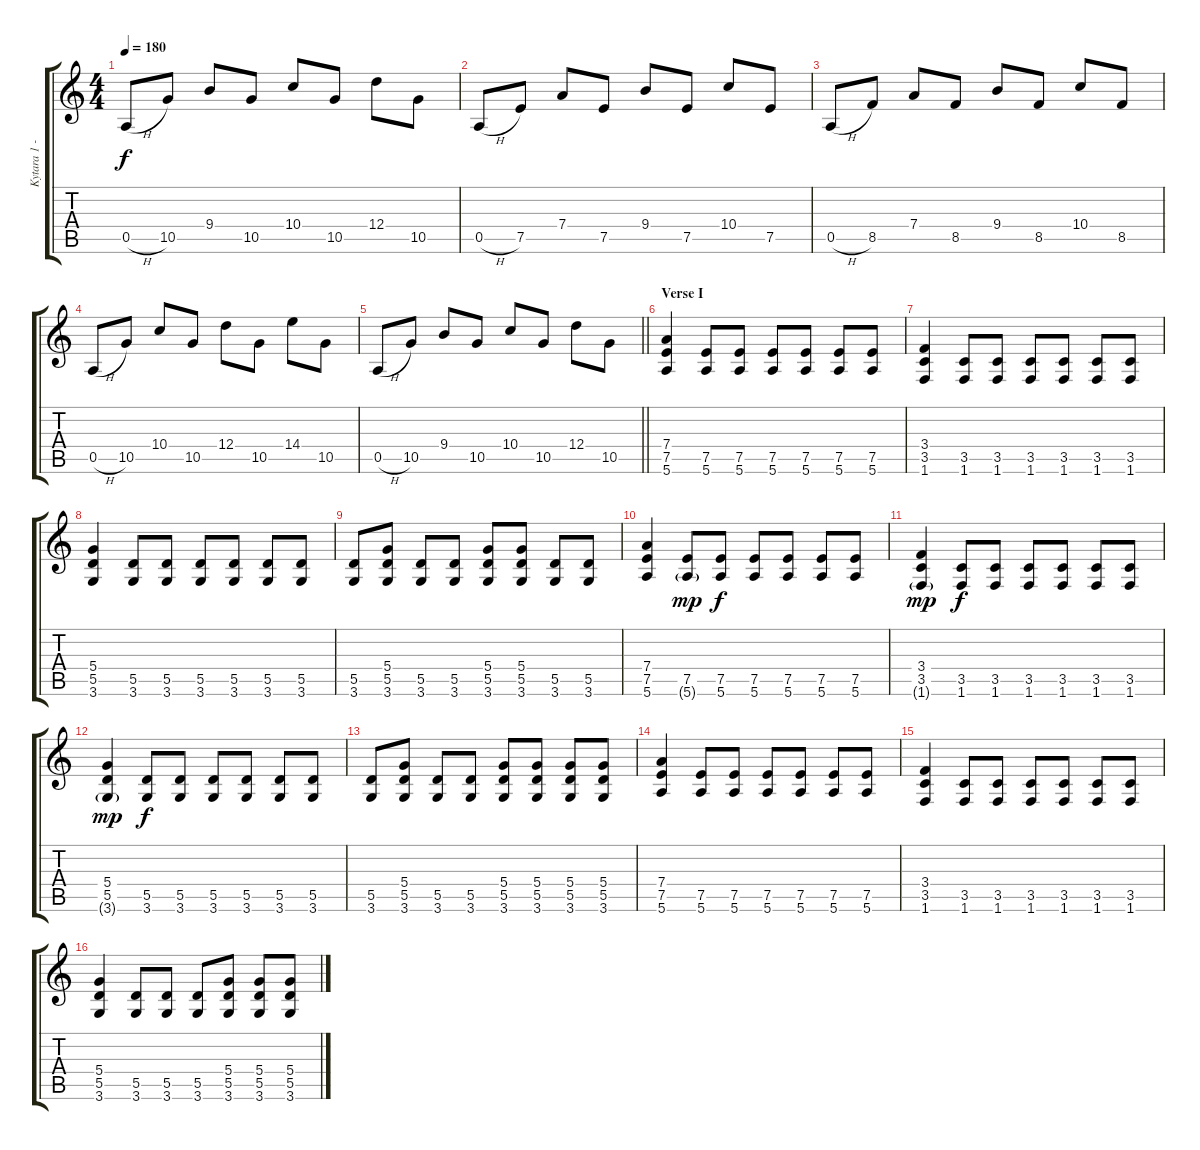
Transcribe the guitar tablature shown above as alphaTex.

\track ("Kytara 1 - Lead" "Kytara 1 -") {instrument overdrivenguitar}
\staff {score tabs}
\tuning (E4 B3 G3 D3 A2 E2) {hide}
\ts (4 4)
\tempo 180
\clef g2
\ks c
0.5{h}.8{dy f} 10.5.8 9.4.8 10.5.8 10.4.8 10.5.8 12.4.8 10.5.8 |
0.5{h}.8 7.5.8 7.4.8 7.5.8 9.4.8 7.5.8 10.4.8 7.5.8 |
0.5{h}.8 8.5.8 7.4.8 8.5.8 9.4.8 8.5.8 10.4.8 8.5.8 |
0.5{h}.8 10.5.8 10.4.8 10.5.8 12.4.8 10.5.8 14.4.8 10.5.8 |
\barLineRight lightlight
0.5{h}.8 10.5.8 9.4.8 10.5.8 10.4.8 10.5.8 12.4.8 10.5.8 |
\section ("" "Verse I")
(7.4 7.5 5.6).4{volume 11} (7.5 5.6).8 (7.5 5.6).8 (7.5 5.6).8 (7.5 5.6).8 (7.5 5.6).8 (7.5 5.6).8 |
(3.4 3.5 1.6).4 (3.5 1.6).8 (3.5 1.6).8 (3.5 1.6).8 (3.5 1.6).8 (3.5 1.6).8 (3.5 1.6).8 |
(5.4 5.5 3.6).4 (5.5 3.6).8 (5.5 3.6).8 (5.5 3.6).8 (5.5 3.6).8 (5.5 3.6).8 (5.5 3.6).8 |
(5.5 3.6).8 (5.4 5.5 3.6).8 (5.5 3.6).8 (5.5 3.6).8 (5.4 5.5 3.6).8 (5.4 5.5 3.6).8 (5.5 3.6).8 (5.5 3.6).8 |
(7.4 7.5 5.6).4 (7.5 5.6{g}).8{dy mp} (7.5 5.6).8{dy f} (7.5 5.6).8 (7.5 5.6).8 (7.5 5.6).8 (7.5 5.6).8 |
(3.4 3.5 1.6{g}).4{dy mp} (3.5 1.6).8{dy f} (3.5 1.6).8 (3.5 1.6).8 (3.5 1.6).8 (3.5 1.6).8 (3.5 1.6).8 |
(5.4 5.5 3.6{g}).4{dy mp} (5.5 3.6).8{dy f} (5.5 3.6).8 (5.5 3.6).8 (5.5 3.6).8 (5.5 3.6).8 (5.5 3.6).8 |
(5.5 3.6).8 (5.4 5.5 3.6).8 (5.5 3.6).8 (5.5 3.6).8 (5.4 5.5 3.6).8 (5.4 5.5 3.6).8 (5.4 5.5 3.6).8 (5.4 5.5 3.6).8 |
(7.4 7.5 5.6).4 (7.5 5.6).8 (7.5 5.6).8 (7.5 5.6).8 (7.5 5.6).8 (7.5 5.6).8 (7.5 5.6).8 |
(3.4 3.5 1.6).4 (3.5 1.6).8 (3.5 1.6).8 (3.5 1.6).8 (3.5 1.6).8 (3.5 1.6).8 (3.5 1.6).8 |
(5.4 5.5 3.6).4 (5.5 3.6).8 (5.5 3.6).8 (5.5 3.6).8 (5.4 5.5 3.6).8 (5.4 5.5 3.6).8 (5.4 5.5 3.6).8
